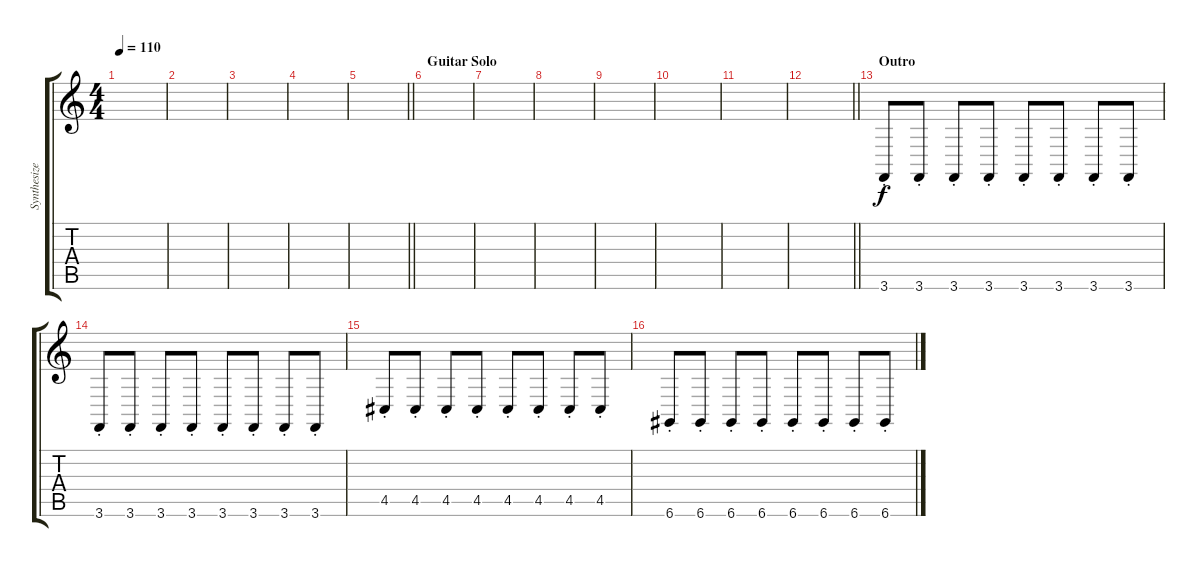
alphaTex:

\track ("Synthesizer (L)" "Synthesize") {instrument lead1square}
\staff {score tabs}
\tuning (E4 B3 G3 D3 A2 D2) {hide}
\ts (4 4)
\tempo 110
\clef g2
\ks c
|
|
|
|
\barLineRight lightlight
|
\section ("" "Guitar Solo")
|
|
|
|
|
|
\barLineRight lightlight
|
\section ("" "Outro")
3.6{st}.8{volume 13} 3.6{st}.8 3.6{st}.8 3.6{st}.8 3.6{st}.8 3.6{st}.8 3.6{st}.8 3.6{st}.8 |
3.6{st}.8 3.6{st}.8 3.6{st}.8 3.6{st}.8 3.6{st}.8 3.6{st}.8 3.6{st}.8 3.6{st}.8 |
4.5{st}.8 4.5{st}.8 4.5{st}.8 4.5{st}.8 4.5{st}.8 4.5{st}.8 4.5{st}.8 4.5{st}.8 |
6.6{st}.8 6.6{st}.8 6.6{st}.8 6.6{st}.8 6.6{st}.8 6.6{st}.8 6.6{st}.8 6.6{st}.8
